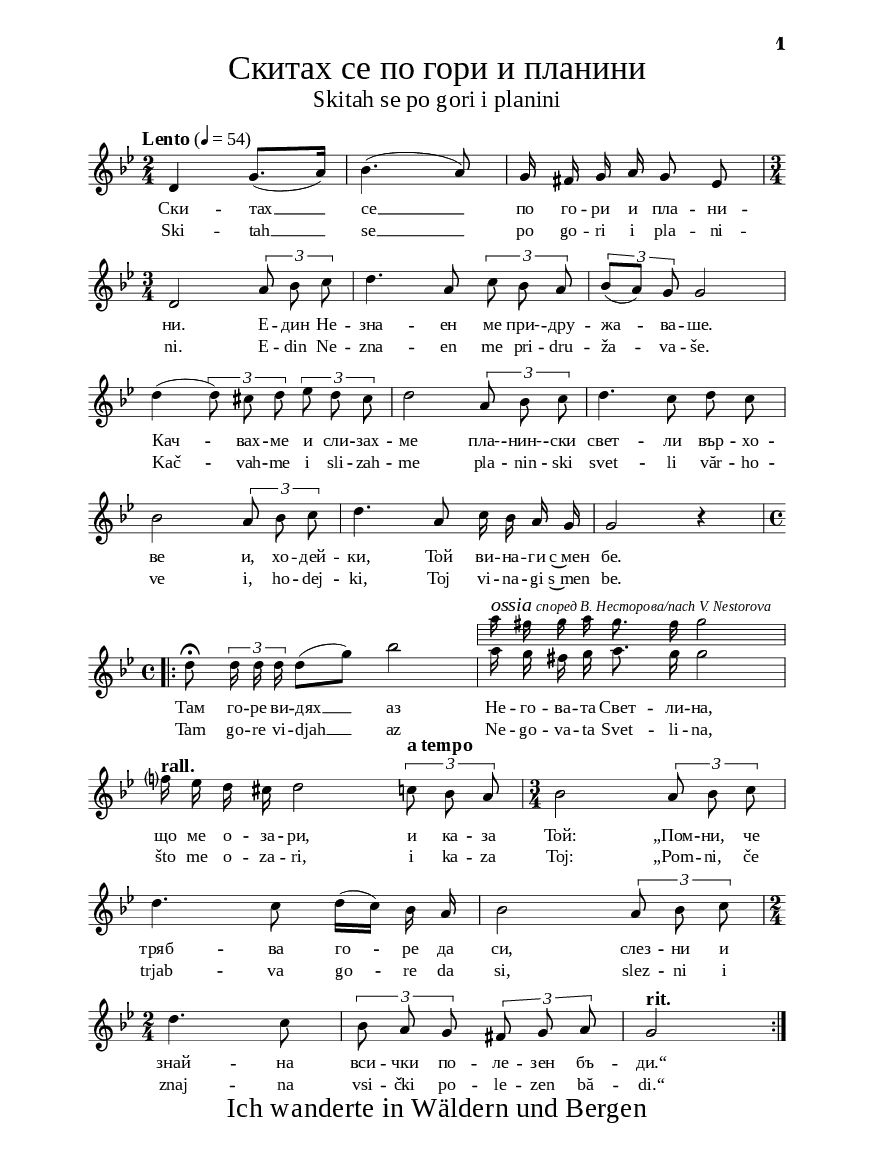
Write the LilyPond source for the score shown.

\version "2.24.3"

\include "include/globals.ily"

\bookpart {
  \label #'ref133
  \tocItem \markup "Скитах се по гори и планини – Skitah se po gori i planini"
  \include "include/bookpart-paper.ily"
  \score {
    \include "include/score-layout.ily"

    \new Staff = main \relative c' {
      \clef treble
      \key g \minor
      \time 2/4
      \tempoFunc "Lento" 4 "54"
      \autoBeamOff
      d4  g8. (  [a16] ) | % 2
      bes4. (  a8 ) | % 3
      g16  fis16  g16  a16  g8
      es8 \break | % 4
      \time 3/4  | % 4
      d2
      \tupletUp \times 2/3  {
        a'8   bes8  c8
      }
      | % 5
      d4.  a8
      \times 2/3  {
        c8   bes8  a8
      }
      | % 6

      \times 2/3  {
        \stemUp bes8 (   [a8] )  g8
      } \stemNeutral
      g2 \break | % 7
      d'4 (
      \times 2/3  {
        d8 )   cis8  d8
      }

      \times 2/3  {
        es8   d8  cis8
      }
      | % 8
      d2
      \times 2/3  {
        a8   bes8  c8
      }
      | % 9
      d4.  c8  d8  c8 \break
      |
      bes2
      \times 2/3  {
        a8   bes8  c8
      }
      | % 11
      d4.  a8  c16  bes16
      a16  g16 | % 12
      g2 r4    \bar ".|:-|"  
        | % 13
        \time 4/4  | % 13
        d'8 ^\fermata
        \times 2/3  {
          d16  d16  d16 ]
        }
        d8 ( [  g8 ) ]  bes2 | % 14

        <<
          {a16  g16  fis16  g16 a8.  g16  g2}

          \new Staff \with {
            \override VerticalAxisGroup.default-staff-staff-spacing =
            #'((basic-distance . 5.2)
               (padding . -10))
            \remove "Time_signature_engraver"
            alignAboveContext = #"main"
            fontSize = #-1
            \override StaffSymbol.staff-space = #(magstep -3)
            \override StaffSymbol.thickness = #(magstep -3)
            firstClef = ##f
          }
          {\autoBeamOff a16 ^\markup { \huge \italic "ossia" \italic "според В. Несторова/nach V. Nestorova"} fis16 g a g8. fis16 g2}
        >>
        \break | % 15

        \tempo "rall." f?16 es16
        d16  cis16  d2
        \times 2/3  {
          \tempo "a tempo" c8 bes8
          a8
        }
        | % 16
        \time 3/4  | % 16
        bes2
        \times 2/3  {
          a8  bes8  c8
        }
        \break | % 17
        d4.  c8  d16 ( [  c16
        ) ]  bes16  a16 | % 18
        bes2
        \times 2/3  {
          a8   bes8  c8
        } \time 2/4 \break | % 19
        d4.  c8 |
        \times 2/3  {
          bes8   a8  g8
        }
        \times 2/3  {
          fis8   g8    a8
        } |
        \tempo "rit." g2
\bar ":|."
      
    }

    \addlyrics {
      Ски -- тах __  се __  по го -- ри
      и пла -- ни -- ни. Е -- дин Не --
      зна -- ен ме "при-" -- дру -- жа  --
      ва -- ше. Кач -- вах -- ме и сли
      -- зах -- ме "пла-" -- "нин-" -- ски свет --
      ли вър -- хо -- ве и, хо -- дей --
      ки, Той ви -- на -- ги с~мен бе.
      Там го -- ре ви -- дях __  аз Не --
      го -- ва -- та Свет -- ли -- на, що
      ме о -- за -- ри, и ка -- за Той:
      „Пом -- ни, че тряб -- ва го --
      ре да си, слез -- ни и знай -- на
      вси -- чки по -- ле -- зен бъ --
      ди.“
    }
    \addlyrics {
      Ski -- tah __ se __ po go -- ri
      i pla -- ni -- ni. E -- din Ne --
      zna -- en me pri -- dru -- ža  --
      va -- še. Kač -- vah -- me i sli
      -- zah -- me pla -- nin -- ski svet --
      li văr -- ho -- ve i, ho -- dej --
      ki, Toj vi -- na -- gi s~men be.
      Tam go -- re vi -- djah __  az Ne --
      go -- va -- ta Svet -- li -- na, što
      me o -- za -- ri, i ka -- za Toj:
      „Pom -- ni, če trjab -- va go --
      re da si, slez -- ni i znaj -- na
      vsi -- čki po -- le -- zen bă --
      di.“
    }

    \header {
      title = \titleFunc "Скитах се по гори и планини" "Skitah se po gori i planini"
    }

    \midi{}

  } % score



  % include foreign translation(s) of the song
  \version "2.24.3"

\markup \fill-line { \fontsize #deTitleFontSize "Ich wanderte in Wäldern und Bergen" }
\markup \null
\markup \null
\markup \fontsize #deCoupletFontSize {
  \hspace #10
  \override #`(baseline-skip . ,deCoupletBaselineSkip)

  \column {

  \line { " " Ich wanderte in Wäldern und Bergen. }

  \line { " " Ein Unbekannter begleitete mich. }

  \line { " " Wir erklommen helle Gipfel und stiegen wieder hinab,  }

  \line { " " und während wir liefen, war Er immer bei mir.  }

  \line { " " Dort oben sah ich Sein Licht,  }

  \line { " " welches mich erleuchtete, und Er sagte:  }

  \line { " " „Erinnere dich daran, dass du oben sein sollst; }

  \line { " " steige hinab und wisse – sei allen nützlich!“ }


  }
}


} % bookpart
